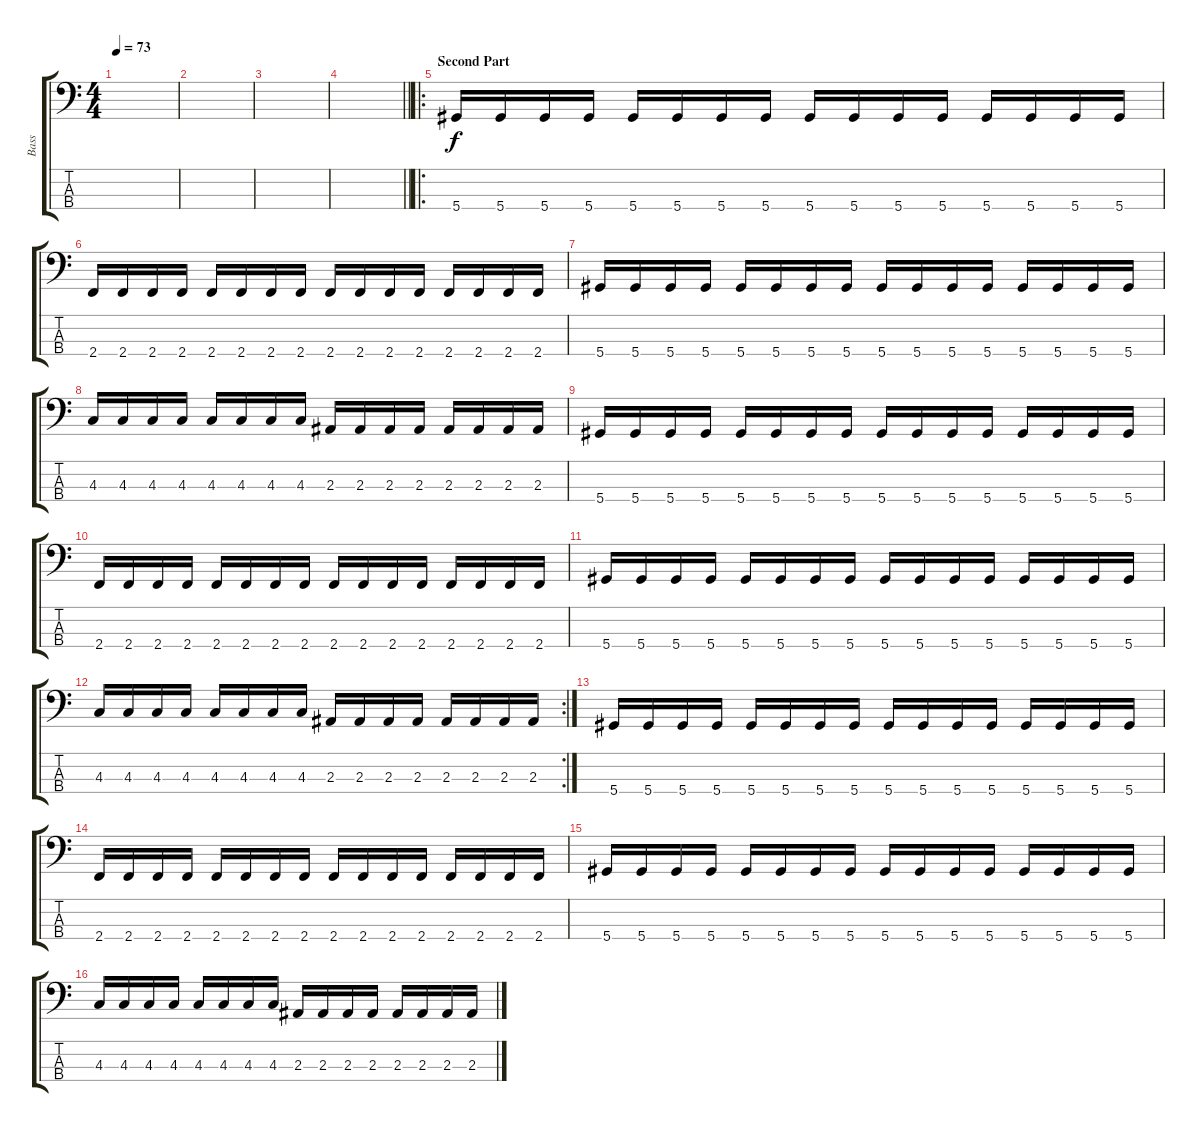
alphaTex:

\track ("Bass" "Bass") {instrument electricbassfinger}
\staff {score tabs}
\tuning (Gb2 Db2 Ab1 Eb1) {hide}
\ts (4 4)
\tempo 73
\clef f4
\ks c
|
|
|
\barLineRight lightlight
|
\ro
\section ("" "Second Part")
5.4.16 5.4.16 5.4.16 5.4.16 5.4.16 5.4.16 5.4.16 5.4.16 5.4.16 5.4.16 5.4.16 5.4.16 5.4.16 5.4.16 5.4.16 5.4.16 |
2.4.16 2.4.16 2.4.16 2.4.16 2.4.16 2.4.16 2.4.16 2.4.16 2.4.16 2.4.16 2.4.16 2.4.16 2.4.16 2.4.16 2.4.16 2.4.16 |
5.4.16 5.4.16 5.4.16 5.4.16 5.4.16 5.4.16 5.4.16 5.4.16 5.4.16 5.4.16 5.4.16 5.4.16 5.4.16 5.4.16 5.4.16 5.4.16 |
4.3.16 4.3.16 4.3.16 4.3.16 4.3.16 4.3.16 4.3.16 4.3.16 2.3.16 2.3.16 2.3.16 2.3.16 2.3.16 2.3.16 2.3.16 2.3.16 |
5.4.16 5.4.16 5.4.16 5.4.16 5.4.16 5.4.16 5.4.16 5.4.16 5.4.16 5.4.16 5.4.16 5.4.16 5.4.16 5.4.16 5.4.16 5.4.16 |
2.4.16 2.4.16 2.4.16 2.4.16 2.4.16 2.4.16 2.4.16 2.4.16 2.4.16 2.4.16 2.4.16 2.4.16 2.4.16 2.4.16 2.4.16 2.4.16 |
5.4.16 5.4.16 5.4.16 5.4.16 5.4.16 5.4.16 5.4.16 5.4.16 5.4.16 5.4.16 5.4.16 5.4.16 5.4.16 5.4.16 5.4.16 5.4.16 |
\rc 2
4.3.16 4.3.16 4.3.16 4.3.16 4.3.16 4.3.16 4.3.16 4.3.16 2.3.16 2.3.16 2.3.16 2.3.16 2.3.16 2.3.16 2.3.16 2.3.16 |
5.4.16 5.4.16 5.4.16 5.4.16 5.4.16 5.4.16 5.4.16 5.4.16 5.4.16 5.4.16 5.4.16 5.4.16 5.4.16 5.4.16 5.4.16 5.4.16 |
2.4.16 2.4.16 2.4.16 2.4.16 2.4.16 2.4.16 2.4.16 2.4.16 2.4.16 2.4.16 2.4.16 2.4.16 2.4.16 2.4.16 2.4.16 2.4.16 |
5.4.16 5.4.16 5.4.16 5.4.16 5.4.16 5.4.16 5.4.16 5.4.16 5.4.16 5.4.16 5.4.16 5.4.16 5.4.16 5.4.16 5.4.16 5.4.16 |
4.3.16 4.3.16 4.3.16 4.3.16 4.3.16 4.3.16 4.3.16 4.3.16 2.3.16 2.3.16 2.3.16 2.3.16 2.3.16 2.3.16 2.3.16 2.3.16
